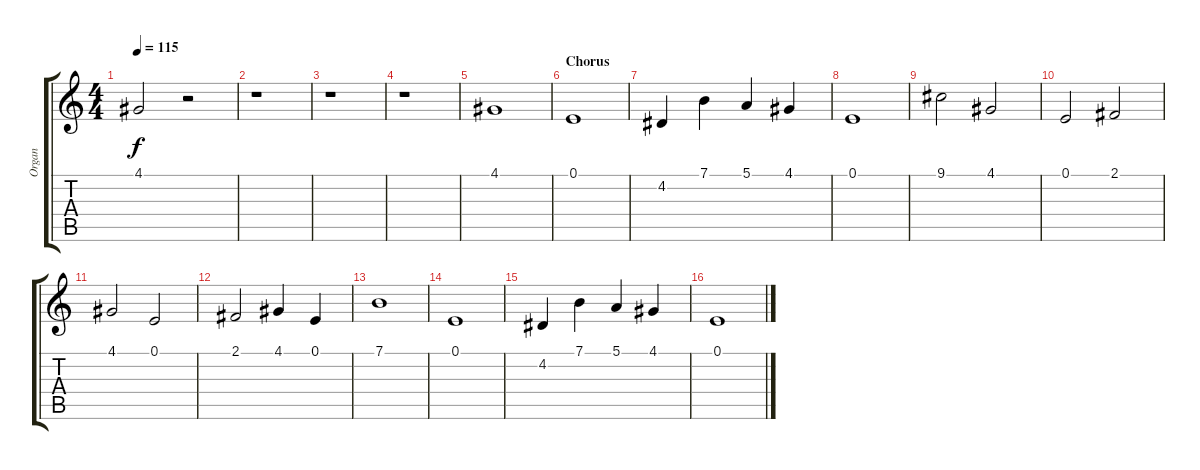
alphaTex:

\track ("Organ" "Organ") {instrument reedorgan}
\staff {score tabs}
\tuning (E4 B3 G3 D3 A2 E2) {hide}
\ts (4 4)
\tempo 115
\clef g2
\ks c
4.1.2{dy f} r.2 |
r.1 |
r.1 |
r.1 |
4.1.1 |
\section ("" "Chorus")
0.1.1 |
4.2.4 7.1.4 5.1.4 4.1.4 |
0.1.1 |
9.1.2 4.1.2 |
0.1.2 2.1.2 |
4.1.2 0.1.2 |
2.1.2 4.1.4 0.1.4 |
7.1.1 |
0.1.1 |
4.2.4 7.1.4 5.1.4 4.1.4 |
0.1.1
